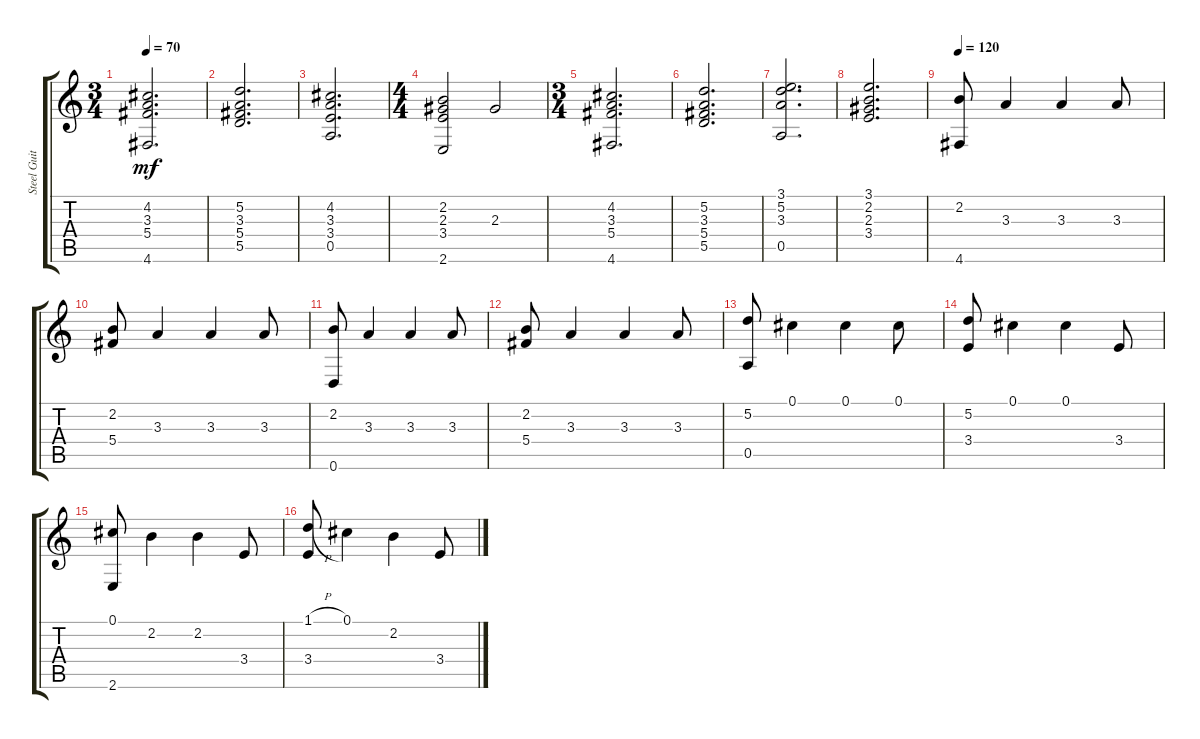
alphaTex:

\track ("Steel Guitar" "Steel Guit") {instrument acousticguitarsteel}
\staff {score tabs}
\tuning (Db4 A3 Gb3 Db3 A2 D2) {hide}
\ts (3 4)
\tempo 70
\clef g2
\ks c
(4.2 3.3 5.4 4.6).2{d dy mf instrument acousticguitarsteel} |
(5.2 3.3 5.4 5.5).2{d} |
(4.2 3.3 3.4 0.5).2{d} |
\ts (4 4)
(2.2 2.3 3.4 2.6).2 2.3.2 |
\ts (3 4)
(4.2 3.3 5.4 4.6).2{d} |
(5.2 3.3 5.4 5.5).2{d} |
(3.1 5.2 3.3 0.5).2{d} |
(3.1 2.2 2.3 3.4).2{d} |
\tempo 120
(2.2 4.6).8 3.3.4 3.3.4 3.3.8 |
(2.2 5.4).8 3.3.4 3.3.4 3.3.8 |
(2.2 0.6).8 3.3.4 3.3.4 3.3.8 |
(2.2 5.4).8 3.3.4 3.3.4 3.3.8 |
(5.2 0.5).8 0.1.4 0.1.4 0.1.8 |
(5.2 3.4).8 0.1.4 0.1.4 3.4.8 |
(0.1 2.6).8 2.2.4 2.2.4 3.4.8 |
(1.1{h} 3.4).8 0.1.4 2.2.4 3.4.8
